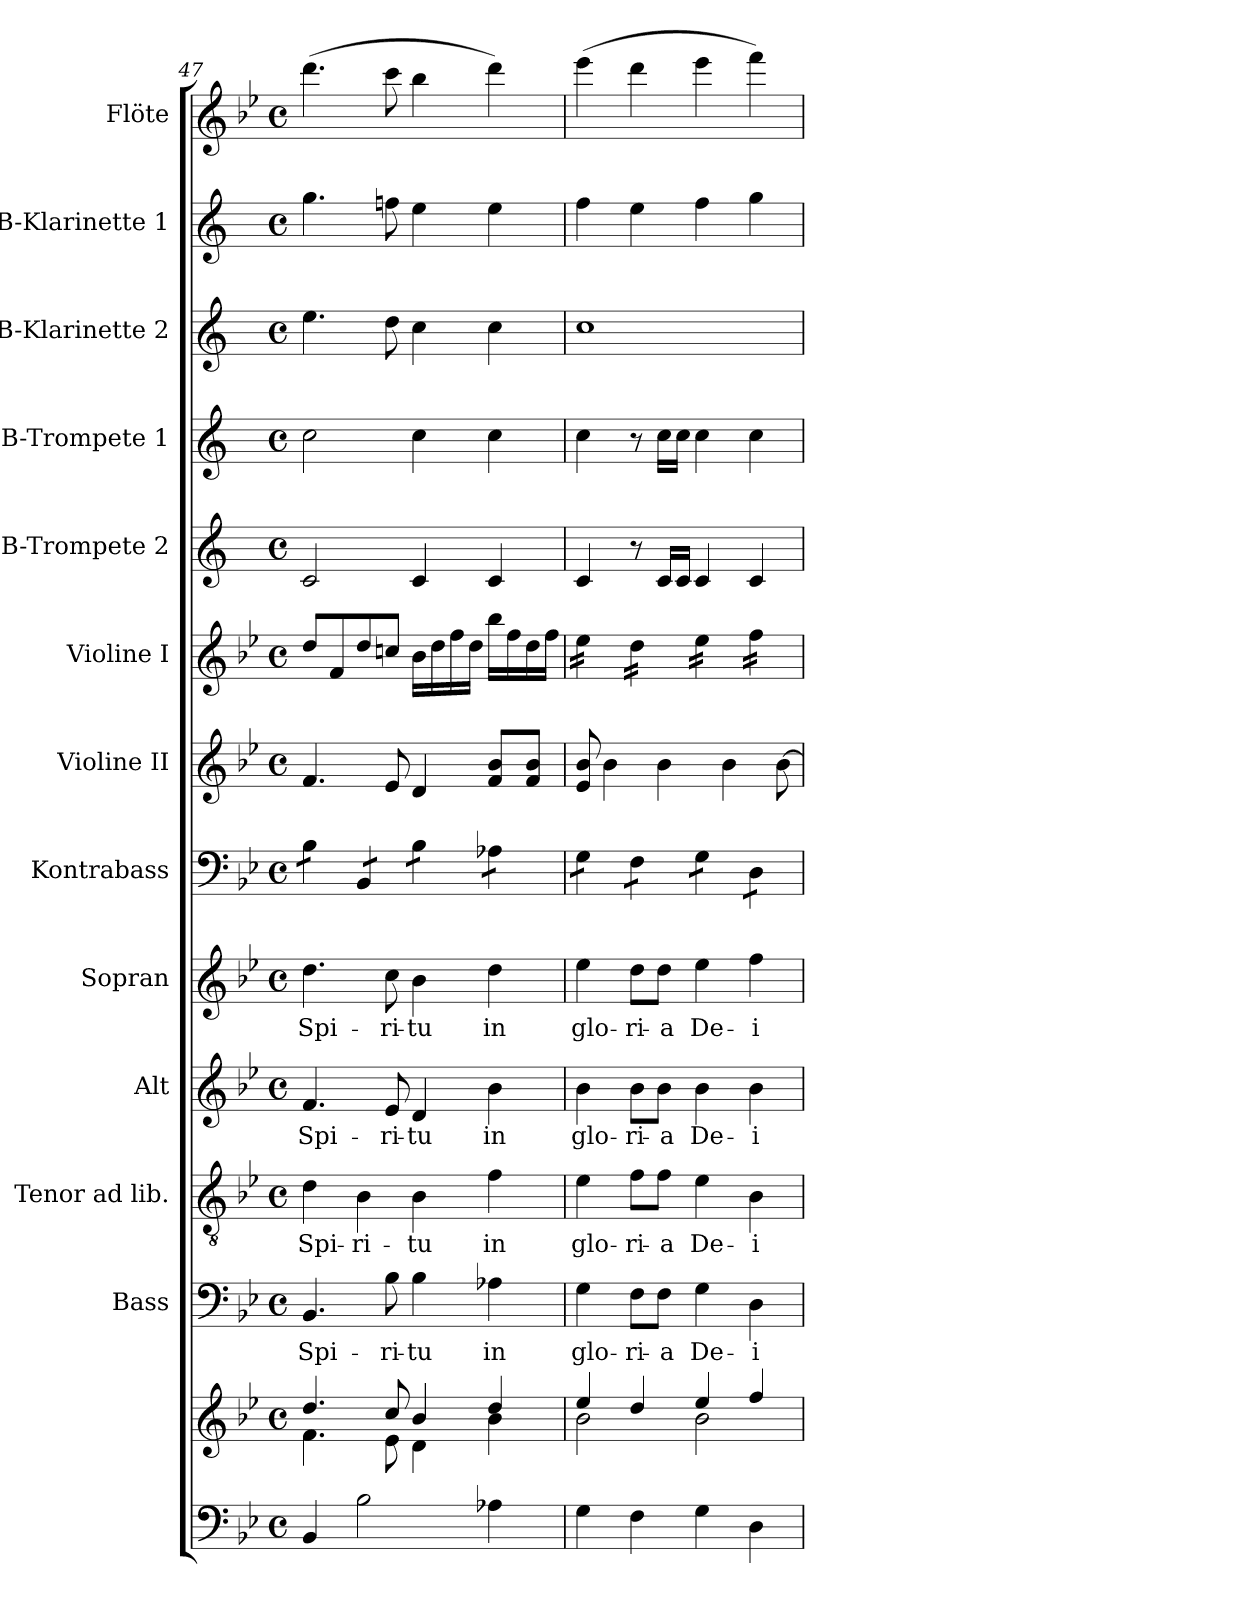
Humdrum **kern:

**kern	**kern	**kern	**text	**kern	**text	**kern	**text	**kern	**text	**kern	**kern	**kern	**kern	**kern	**kern	**kern	**kern
*part13	*part13	*part12	*part12	*part11	*part11	*part10	*part10	*part9	*part9	*part8	*part7	*part6	*part5	*part4	*part3	*part2	*part1
*staff14	*staff13	*staff12	*staff12	*staff11	*staff11	*staff10	*staff10	*staff9	*staff9	*staff8	*staff7	*staff6	*staff5	*staff4	*staff3	*staff2	*staff1
*	*	*I"Bass	*	*I"Tenor ad lib.	*	*I"Alt	*	*I"Sopran	*	*I"Kontrabass	*I"Violine II	*I"Violine I	*I"B-Trompete 2	*I"B-Trompete 1	*I"B-Klarinette 2	*I"B-Klarinette 1	*I"Flöte
*	*	*I'B.	*	*I'T.	*	*I'A.	*	*I'S.	*	*I'Kb.	*I'Vl. II	*I'Vl. I	*I'B Trp. 2	*I'B Trp. 1	*I'B Kl. 2	*I'B Kl. 1	*I'Fl.
!!LO:PB:g=z
*clefF4	*clefG2	*clefF4	*	*clefGv2	*	*clefG2	*	*clefG2	*	*clefF4	*clefG2	*clefG2	*clefG2	*clefG2	*clefG2	*clefG2	*clefG2
*	*	*	*	*	*	*	*	*	*	*ITrd7c12	*	*	*ITrd1c2	*ITrd1c2	*ITrd1c2	*ITrd1c2	*
*k[b-e-]	*k[b-e-]	*k[b-e-]	*	*k[b-e-]	*	*k[b-e-]	*	*k[b-e-]	*	*k[b-e-]	*k[b-e-]	*k[b-e-]	*k[b-e-]	*k[b-e-]	*k[b-e-]	*k[b-e-]	*k[b-e-]
*B-:	*B-:	*B-:	*	*B-:	*	*B-:	*	*B-:	*	*B-:	*B-:	*B-:	*B-:	*B-:	*B-:	*B-:	*B-:
*M4/4	*M4/4	*M4/4	*	*M4/4	*	*M4/4	*	*M4/4	*	*M4/4	*M4/4	*M4/4	*M4/4	*M4/4	*M4/4	*M4/4	*M4/4
*met(c)	*met(c)	*met(c)	*	*met(c)	*	*met(c)	*	*met(c)	*	*met(c)	*met(c)	*met(c)	*met(c)	*met(c)	*met(c)	*met(c)	*met(c)
=47	=47	=47	=47	=47	=47	=47	=47	=47	=47	=47	=47	=47	=47	=47	=47	=47	=47
*	*^	*	*	*	*	*	*	*	*	*	*	*	*	*	*	*	*
!	!	!	!	!LO:LY:b	!	!LO:LY:b	!	!LO:LY:b	!	!LO:LY:b	!	!	!	!	!	!	!	!
*	*	*	*	*	*	*	*	*	*	*	*tremolo	*	*	*	*	*	*	*
4BB-/	4.dd/	4.f\	4.BB-/	Spi-	4d\	Spi-	4.f/	Spi-	4.dd\	Spi-	8BB-\L	4.f/	8dd/L	2B-/	2b-\	4.dd\	4.ff\	(>4.ddd\
.	.	.	.	.	.	.	.	.	.	.	8BB-\J	.	8f/	.	.	.	.	.
!	!	!	!	!	!	!LO:LY:b	!	!	!	!	!	!	!	!	!	!	!	!
2B-\	.	.	.	.	4B-\	-ri-	.	.	.	.	8BBB-/L	.	8dd/	.	.	.	.	.
!	!	!	!	!LO:LY:b	!	!	!	!LO:LY:b	!	!LO:LY:b	!	!	!	!	!	!	!	!
.	8cc/	8e-\	8B-\	-ri-	.	.	8e-/	-ri-	8cc\	-ri-	8BBB-/J	8e-/	8ccn/J	.	.	8cc\	8ee-X\	8ccc\
!	!	!	!	!LO:LY:b	!	!LO:LY:b	!	!LO:LY:b	!	!LO:LY:b	!	!	!	!	!	!	!	!
.	4b-/	4d\	4B-\	-tu	4B-\	-tu	4d/	-tu	4b-\	-tu	8BB-\L	4d/	16b-\LL	4B-/	4b-\	4b-\	4dd\	4bb-\
.	.	.	.	.	.	.	.	.	.	.	.	.	16dd\	.	.	.	.	.
.	.	.	.	.	.	.	.	.	.	.	8BB-\J	.	16ff\	.	.	.	.	.
.	.	.	.	.	.	.	.	.	.	.	.	.	16dd\JJ	.	.	.	.	.
!	!	!	!	!LO:LY:b	!	!LO:LY:b	!	!LO:LY:b	!	!LO:LY:b	!	!	!	!	!	!	!	!
4A-X\	4dd/	4b-\	4A-X\	in	4f\	in	4b-\	in	4dd\	in	8AA-X\L	8f/ 8b-/L	16bb-\LL	4B-/	4b-\	4b-\	4dd\	4ddd\)
.	.	.	.	.	.	.	.	.	.	.	.	.	16ff\	.	.	.	.	.
.	.	.	.	.	.	.	.	.	.	.	8AA-X\J	8f/ 8b-/J	16dd\	.	.	.	.	.
.	.	.	.	.	.	.	.	.	.	.	.	.	16ff\JJ	.	.	.	.	.
=48	=48	=48	=48	=48	=48	=48	=48	=48	=48	=48	=48	=48	=48	=48	=48	=48	=48	=48
!	!	!	!	!LO:LY:b	!	!LO:LY:b	!	!LO:LY:b	!	!LO:LY:b	!	!	!	!	!	!	!	!
*	*	*	*	*	*	*	*	*	*	*	*	*	*tremolo	*	*	*	*	*
4G\	4ee-/	2b-\	4G\	glo-	4e-\	glo-	4b-\	glo-	4ee-\	glo-	8GG\L	8e-/ 8b-/	16ee-\LL	4B-/	4b-\	1b-	4ee-\	(>4eee-\
.	.	.	.	.	.	.	.	.	.	.	.	.	16ee-\	.	.	.	.	.
.	.	.	.	.	.	.	.	.	.	.	8GG\J	4b-\	16ee-\	.	.	.	.	.
.	.	.	.	.	.	.	.	.	.	.	.	.	16ee-\JJ	.	.	.	.	.
!	!	!	!	!LO:LY:b	!	!LO:LY:b	!	!LO:LY:b	!	!LO:LY:b	!	!	!	!	!	!	!	!
4F\	4dd/	.	8F\L	-ri-	8f\L	-ri-	8b-\L	-ri-	8dd\L	-ri-	8FF\L	.	16dd\LL	8r	8r	.	4dd\	4ddd\
.	.	.	.	.	.	.	.	.	.	.	.	.	16dd\	.	.	.	.	.
!	!	!	!	!LO:LY:b	!	!LO:LY:b	!	!LO:LY:b	!	!LO:LY:b	!	!	!	!	!	!	!	!
.	.	.	8F\J	-a	8f\J	-a	8b-\J	-a	8dd\J	-a	8FF\J	4b-\	16dd\	16B-/LL	16b-\LL	.	.	.
.	.	.	.	.	.	.	.	.	.	.	.	.	16dd\JJ	16B-/JJ	16b-\JJ	.	.	.
!	!	!	!	!LO:LY:b	!	!LO:LY:b	!	!LO:LY:b	!	!LO:LY:b	!	!	!	!	!	!	!	!
4G\	4ee-/	2b-\	4G\	De-	4e-\	De-	4b-\	De-	4ee-\	De-	8GG\L	.	16ee-\LL	4B-/	4b-\	.	4ee-\	4eee-\
.	.	.	.	.	.	.	.	.	.	.	.	.	16ee-\	.	.	.	.	.
.	.	.	.	.	.	.	.	.	.	.	8GG\J	4b-\	16ee-\	.	.	.	.	.
.	.	.	.	.	.	.	.	.	.	.	.	.	16ee-\JJ	.	.	.	.	.
!	!	!	!	!LO:LY:b	!	!LO:LY:b	!	!LO:LY:b	!	!LO:LY:b	!	!	!	!	!	!	!	!
4D\	4ff/	.	4D\	-i	4B-\	-i	4b-\	-i	4ff\	-i	8DD\L	.	16ff\LL	4B-/	4b-\	.	4ff\	4fff\)
.	.	.	.	.	.	.	.	.	.	.	.	.	16ff\	.	.	.	.	.
.	.	.	.	.	.	.	.	.	.	.	8DD\J	[8b-\	16ff\	.	.	.	.	.
*	*	*	*	*	*	*	*	*	*	*	*Xtremolo	*	*	*	*	*	*	*
.	.	.	.	.	.	.	.	.	.	.	.	.	16ff\JJ	.	.	.	.	.
*	*	*	*	*	*	*	*	*	*	*	*	*	*Xtremolo	*	*	*	*	*
*	*v	*v	*	*	*	*	*	*	*	*	*	*	*	*	*	*	*	*
=	=	=	=	=	=	=	=	=	=	=	=	=	=	=	=	=	=
*-	*-	*-	*-	*-	*-	*-	*-	*-	*-	*-	*-	*-	*-	*-	*-	*-	*-
